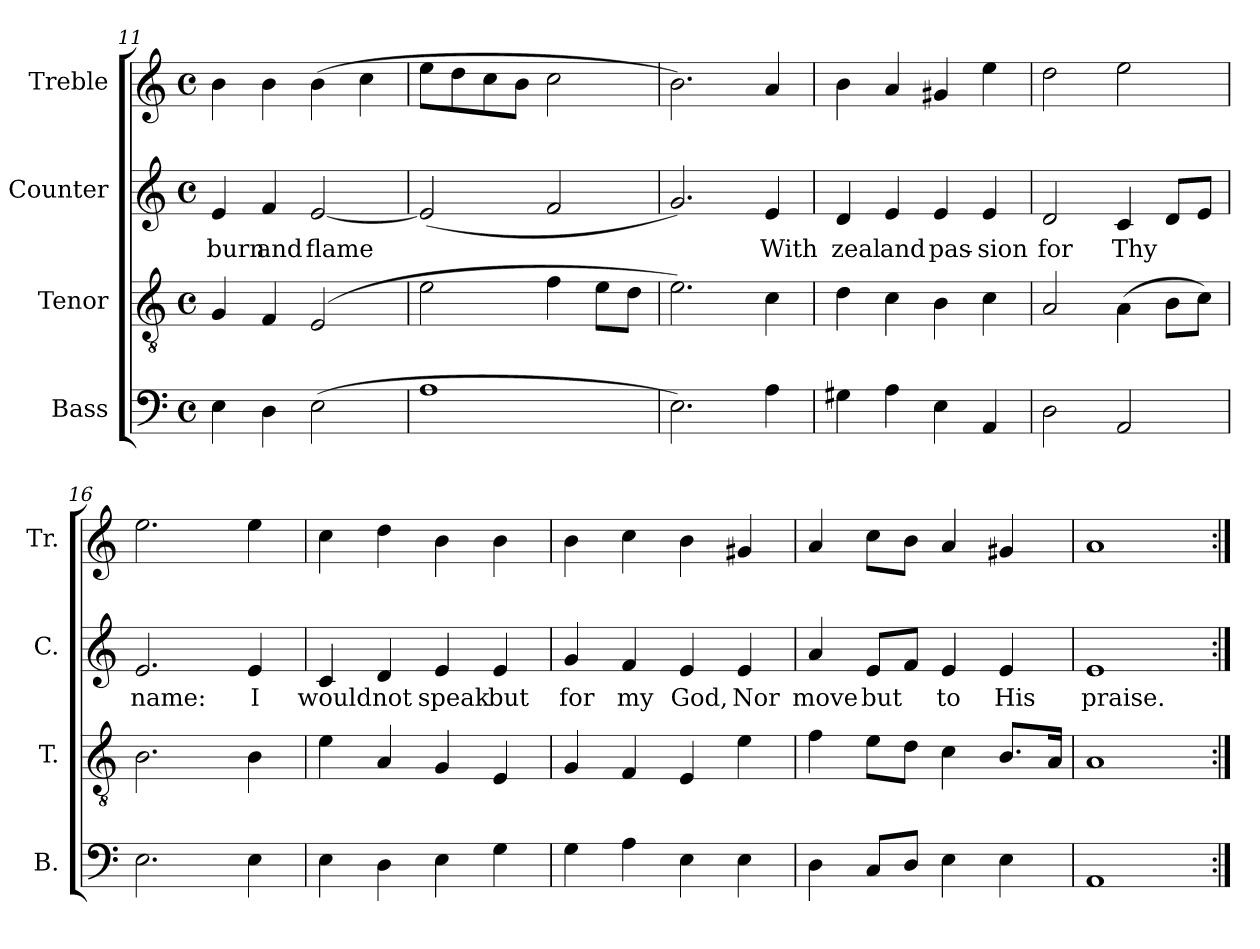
**kern	**kern	**kern	**text	**kern
*part4	*part3	*part2	*part2	*part1
*staff4	*staff3	*staff2	*staff2	*staff1
*I"Bass	*I"Tenor	*I"Counter	*	*I"Treble
*I'B.	*I'T.	*I'C.	*	*I'Tr.
*clefF4	*clefGv2	*clefG2	*	*clefG2
*k[]	*k[]	*k[]	*	*k[]
*M4/4	*M4/4	*M4/4	*	*M4/4
*met(c)	*met(c)	*met(c)	*	*met(c)
=11	=11	=11	=11	=11
4E\	4G/	4e/	burn	4b\
4D\	4F/	4f/	and	4b\
(2E\	(2E/	[2e/	flame	(4b\
.	.	.	.	4cc\
=12	=12	=12	=12	=12
1A	2e\	(2e/]	.	8ee\L
.	.	.	.	8dd\
.	.	.	.	8cc\
.	.	.	.	8b\J
.	4f\	2f/	.	2cc\
.	8e\L	.	.	.
.	8d\J	.	.	.
=13	=13	=13	=13	=13
2.E\)	2.e\)	2.g/)	.	2.b\)
4A\	4c\	4e/	With	4a/
!!LO:LB:g=z
=14	=14	=14	=14	=14
4G#X\	4d\	4d/	zeal	4b\
4A\	4c\	4e/	and	4a/
4E\	4B\	4e/	pas-	4g#X/
4AA/	4c\	4e/	-sion	4ee\
=15	=15	=15	=15	=15
2D\	2A/	2d/	for	2dd\
2AA/	(4A\	4c/	Thy	2ee\
.	8B\L	8d/L	.	.
.	8c\J)	8e/J	.	.
=16	=16	=16	=16	=16
2.E\	2.B\	2.e/	name:	2.ee\
4E\	4B\	4e/	I	4ee\
=17	=17	=17	=17	=17
4E\	4e\	4c/	would	4cc\
4D\	4A/	4d/	not	4dd\
4E\	4G/	4e/	speak	4b\
4G\	4E/	4e/	but	4b\
=18	=18	=18	=18	=18
4G\	4G/	4g/	for	4b\
4A\	4F/	4f/	my	4cc\
4E\	4E/	4e/	God,	4b\
4E\	4e\	4e/	Nor	4g#X/
=19	=19	=19	=19	=19
4D\	4f\	4a/	move	4a/
8C/L	8e\L	8e/L	but	8cc\L
8D/J	8d\J	8f/J	.	8b\J
4E\	4c\	4e/	to	4a/
4E\	8.B/L	4e/	His	4g#X/
.	16A/Jk	.	.	.
=20	=20	=20	=20	=20
1AA	1A	1e	praise.	1a
=:|!	=:|!	=:|!	=:|!	=:|!
*-	*-	*-	*-	*-
